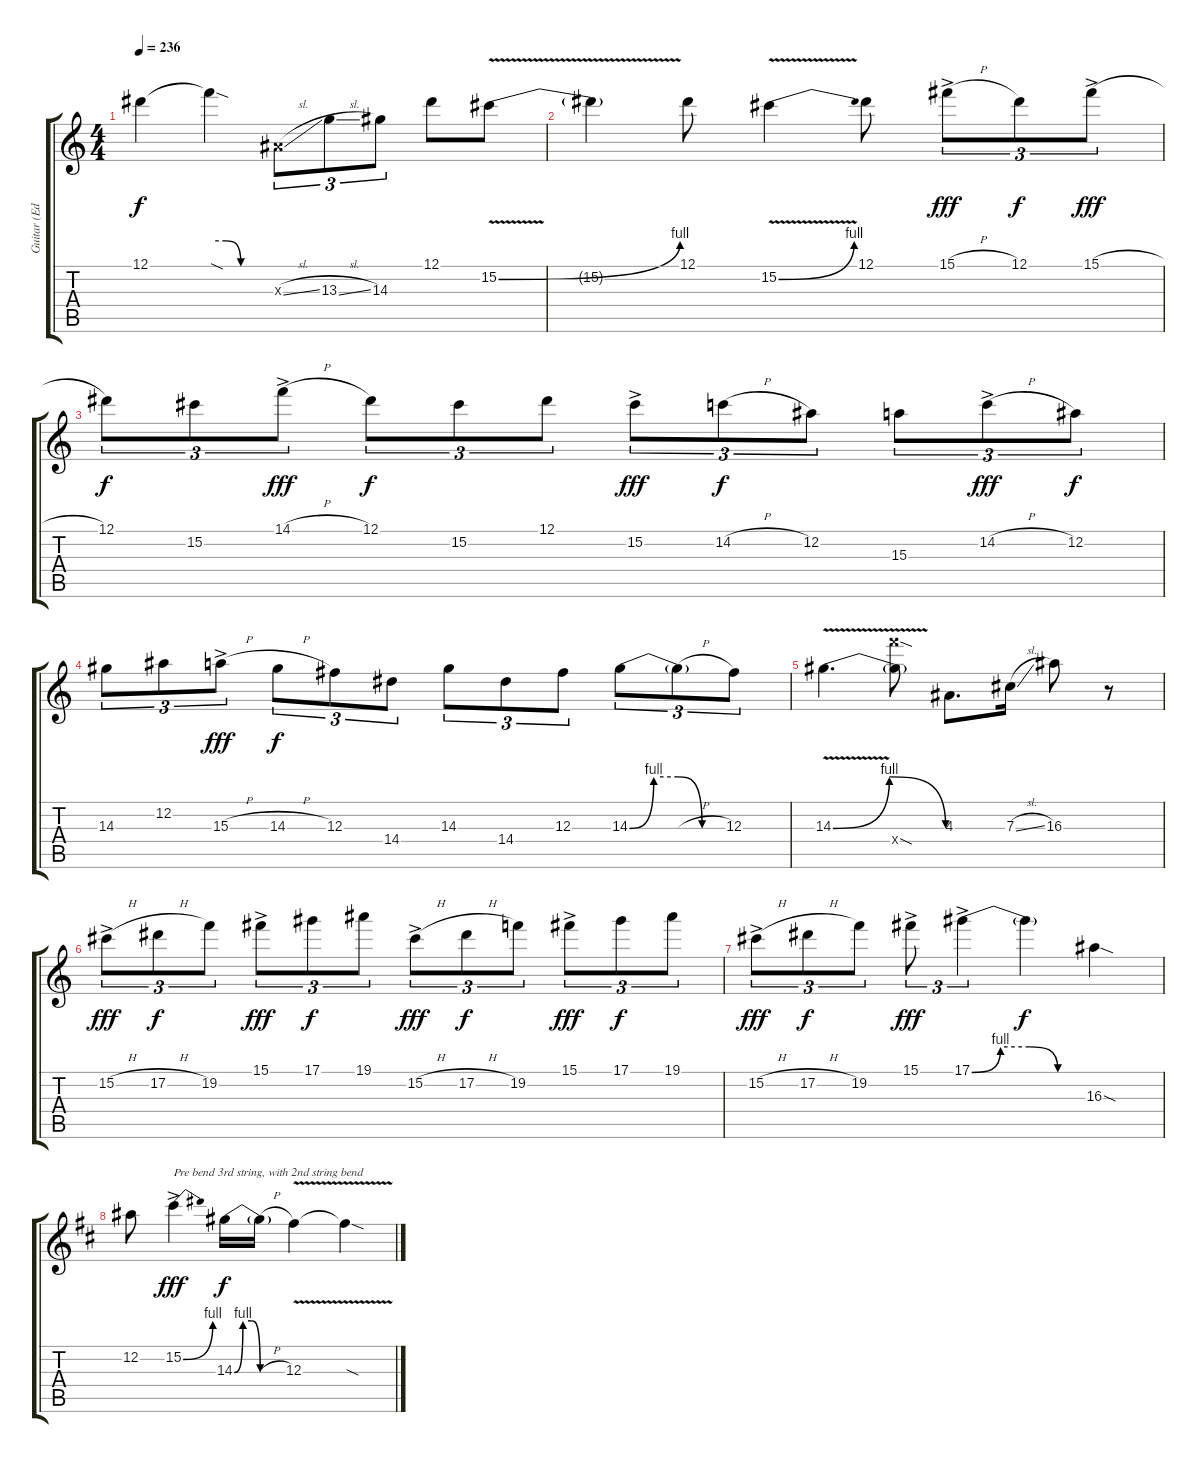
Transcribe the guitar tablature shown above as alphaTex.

\track ("Guitar (Eddie Van Halen)" "Guitar (Ed") {instrument distortionguitar}
\staff {score tabs}
\tuning (Eb4 Bb3 Gb3 Db3 Ab2 Eb2) {hide}
\ts (4 4)
\tempo 236
\clef g2
\ks c
12.1{t}.4{dy f} 12.1{be (custom 0 4 15 4 30 0 60 0) sod t}.4 4.3{sl x}.8{tu (3 2)} 13.3{sl}.8{tu (3 2)} 14.3.8{tu (3 2)} 12.1.8 15.2{be (bend 0 0 60 4) v}.8 |
15.2{t}.4 12.1.8 15.2{be (bend 0 0 60 4) v}.4 12.1.8 15.1{h ac}.8{tu (3 2) dy fff} 12.1.8{tu (3 2) dy f} 15.1{h ac}.8{tu (3 2) dy fff} |
12.1.8{tu (3 2) dy f} 15.2.8{tu (3 2)} 14.1{h ac}.8{tu (3 2) dy fff} 12.1.8{tu (3 2) dy f} 15.2.8{tu (3 2)} 12.1.8{tu (3 2)} 15.2{ac}.8{tu (3 2) dy fff} 14.2{h}.8{tu (3 2) dy f} 12.2.8{tu (3 2)} 15.3.8{tu (3 2)} 14.2{h ac}.8{tu (3 2) dy fff} 12.2.8{tu (3 2) dy f} |
14.3.8{tu (3 2)} 12.2.8{tu (3 2)} 15.3{h ac}.8{tu (3 2) dy fff} 14.3{h}.8{tu (3 2) dy f} 12.3.8{tu (3 2)} 14.4.8{tu (3 2)} 14.3.8{tu (3 2)} 14.4.8{tu (3 2)} 12.3.8{tu (3 2)} 14.3{be (custom 0 0 15 4 30 4 45 0 60 0)}.8{tu (3 2)} 14.3{h t}.8{tu (3 2)} 12.3.8{tu (3 2)} |
14.3{be (bendrelease 0 0 10 4 45 4 60 0) v}.4{d} (14.3{t} 28.4{sod x}).8 4.3.8{d} 7.3{sl}.16 16.3.8 r.8 |
15.2{h ac}.8{tu (3 2) dy fff} 17.2{h}.8{tu (3 2) dy f} 19.2.8{tu (3 2)} 15.1{ac}.8{tu (3 2) dy fff} 17.1.8{tu (3 2) dy f} 19.1.8{tu (3 2)} 15.2{h ac}.8{tu (3 2) dy fff} 17.2{h}.8{tu (3 2) dy f} 19.2.8{tu (3 2)} 15.1{ac}.8{tu (3 2) dy fff} 17.1.8{tu (3 2) dy f} 19.1.8{tu (3 2)} |
15.2{h ac}.8{tu (3 2) dy fff} 17.2{h}.8{tu (3 2) dy f} 19.2.8{tu (3 2)} 15.1{ac}.8{tu (3 2) dy fff} 17.1{be (custom 0 0 15 4 30 4 45 0 60 0) ac}.4{tu (3 2)} 17.1{t}.4{dy f} 16.3{sod}.4 |
\ks d
12.2.8 15.2{be (bend 0 0 60 4) ac}.4{txt "Pre bend 3rd string, with 2nd string bend" dy fff} 14.3{be (custom 0 0 10 4 20 4 30 0 60 0)}.16{dy f} 14.3{h t}.16 12.3{v}.4 12.3{sod t}.4
